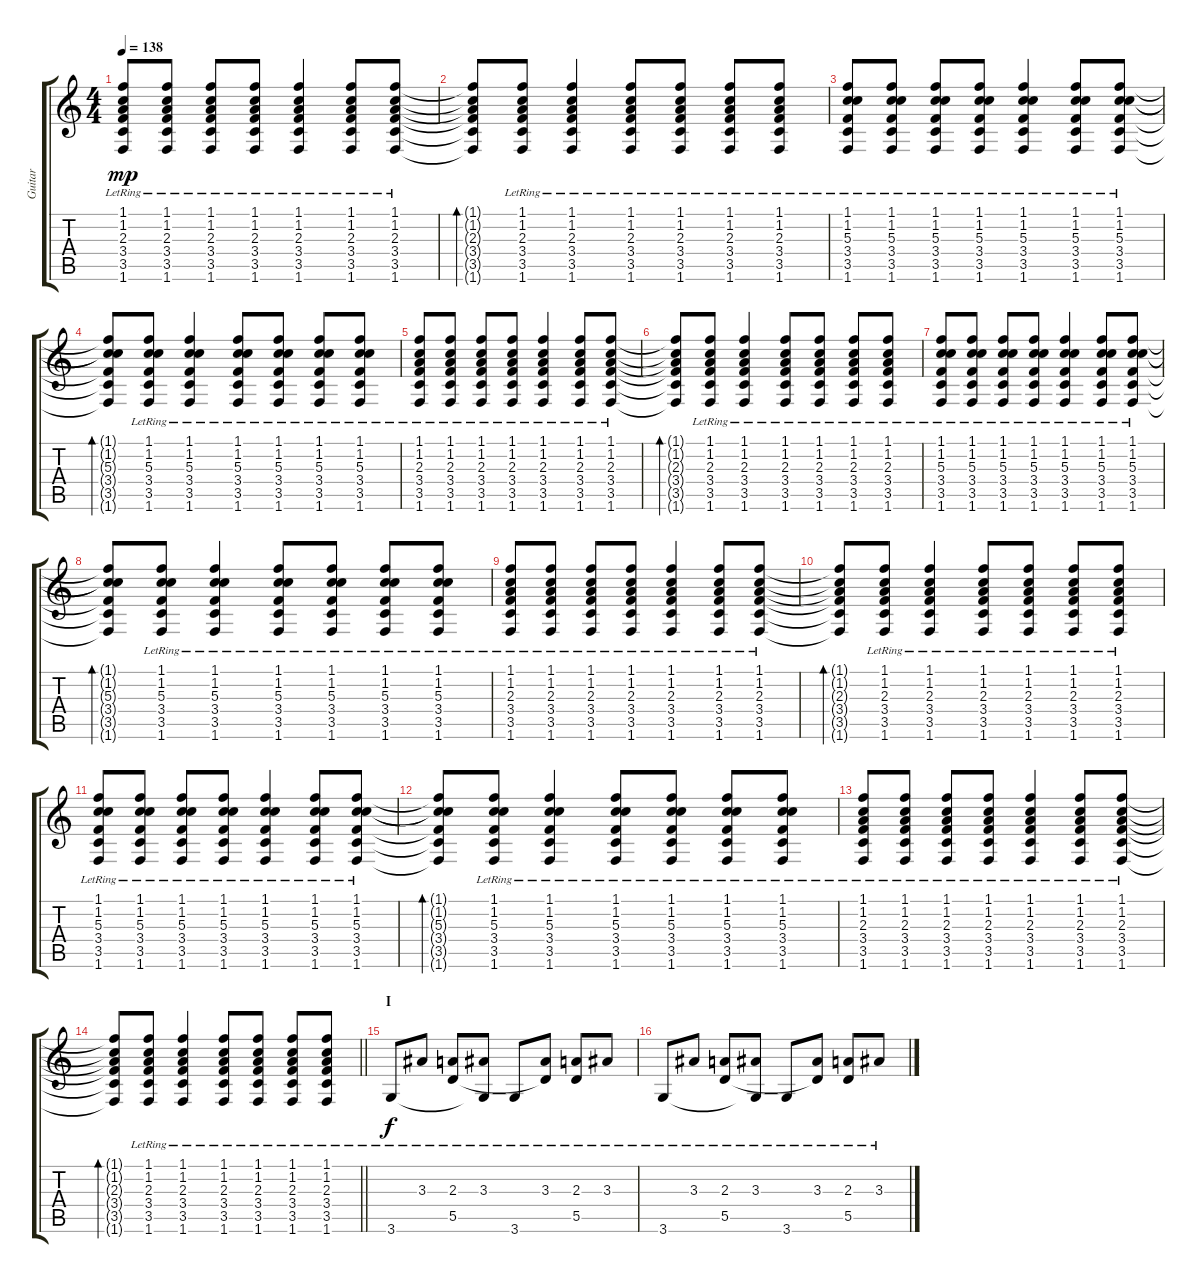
\track ("Guitar" "Guitar") {instrument acousticguitarsteel}
\staff {score tabs}
\tuning (E4 B3 G3 D3 A2 E2) {hide}
\ts (4 4)
\tempo 138
\clef g2
\ks c
(1.1{lr} 1.2{lr} 2.3{lr} 3.4{lr} 3.5{lr} 1.6{lr}).8{dy mp} (1.1{lr} 1.2{lr} 2.3{lr} 3.4{lr} 3.5{lr} 1.6{lr}).8 (1.1{lr} 1.2{lr} 2.3{lr} 3.4{lr} 3.5{lr} 1.6{lr}).8 (1.1{lr} 1.2{lr} 2.3{lr} 3.4{lr} 3.5{lr} 1.6{lr}).8 (1.1{lr} 1.2{lr} 2.3{lr} 3.4{lr} 3.5{lr} 1.6{lr}).4 (1.1{lr} 1.2{lr} 2.3{lr} 3.4{lr} 3.5{lr} 1.6{lr}).8 (1.1{lr} 1.2{lr} 2.3{lr} 3.4{lr} 3.5{lr} 1.6{lr}).8 |
(1.1{t} 1.2{t} 2.3{t} 3.4{t} 3.5{t} 1.6{t}).8{bd 120} (1.1{lr} 1.2{lr} 2.3{lr} 3.4{lr} 3.5{lr} 1.6{lr}).8 (1.1{lr} 1.2{lr} 2.3{lr} 3.4{lr} 3.5{lr} 1.6{lr}).4 (1.1{lr} 1.2{lr} 2.3{lr} 3.4{lr} 3.5{lr} 1.6{lr}).8 (1.1{lr} 1.2{lr} 2.3{lr} 3.4{lr} 3.5{lr} 1.6{lr}).8 (1.1{lr} 1.2{lr} 2.3{lr} 3.4{lr} 3.5{lr} 1.6{lr}).8 (1.1{lr} 1.2{lr} 2.3{lr} 3.4{lr} 3.5{lr} 1.6{lr}).8 |
(1.1{lr} 1.2{lr} 5.3{lr} 3.4{lr} 3.5{lr} 1.6{lr}).8 (1.1{lr} 1.2{lr} 5.3{lr} 3.4{lr} 3.5{lr} 1.6{lr}).8 (1.1{lr} 1.2{lr} 5.3{lr} 3.4{lr} 3.5{lr} 1.6{lr}).8 (1.1{lr} 1.2{lr} 5.3{lr} 3.4{lr} 3.5{lr} 1.6{lr}).8 (1.1{lr} 1.2{lr} 5.3{lr} 3.4{lr} 3.5{lr} 1.6{lr}).4 (1.1{lr} 1.2{lr} 5.3{lr} 3.4{lr} 3.5{lr} 1.6{lr}).8 (1.1{lr} 1.2{lr} 5.3{lr} 3.4{lr} 3.5{lr} 1.6{lr}).8 |
(1.1{t} 1.2{t} 5.3{t} 3.4{t} 3.5{t} 1.6{t}).8{bd 120} (1.1{lr} 1.2{lr} 5.3{lr} 3.4{lr} 3.5{lr} 1.6{lr}).8 (1.1{lr} 1.2{lr} 5.3{lr} 3.4{lr} 3.5{lr} 1.6{lr}).4 (1.1{lr} 1.2{lr} 5.3{lr} 3.4{lr} 3.5{lr} 1.6{lr}).8 (1.1{lr} 1.2{lr} 5.3{lr} 3.4{lr} 3.5{lr} 1.6{lr}).8 (1.1{lr} 1.2{lr} 5.3{lr} 3.4{lr} 3.5{lr} 1.6{lr}).8 (1.1{lr} 1.2{lr} 5.3{lr} 3.4{lr} 3.5{lr} 1.6{lr}).8 |
(1.1{lr} 1.2{lr} 2.3{lr} 3.4{lr} 3.5{lr} 1.6{lr}).8 (1.1{lr} 1.2{lr} 2.3{lr} 3.4{lr} 3.5{lr} 1.6{lr}).8 (1.1{lr} 1.2{lr} 2.3{lr} 3.4{lr} 3.5{lr} 1.6{lr}).8 (1.1{lr} 1.2{lr} 2.3{lr} 3.4{lr} 3.5{lr} 1.6{lr}).8 (1.1{lr} 1.2{lr} 2.3{lr} 3.4{lr} 3.5{lr} 1.6{lr}).4 (1.1{lr} 1.2{lr} 2.3{lr} 3.4{lr} 3.5{lr} 1.6{lr}).8 (1.1{lr} 1.2{lr} 2.3{lr} 3.4{lr} 3.5{lr} 1.6{lr}).8 |
(1.1{t} 1.2{t} 2.3{t} 3.4{t} 3.5{t} 1.6{t}).8{bd 120} (1.1{lr} 1.2{lr} 2.3{lr} 3.4{lr} 3.5{lr} 1.6{lr}).8 (1.1{lr} 1.2{lr} 2.3{lr} 3.4{lr} 3.5{lr} 1.6{lr}).4 (1.1{lr} 1.2{lr} 2.3{lr} 3.4{lr} 3.5{lr} 1.6{lr}).8 (1.1{lr} 1.2{lr} 2.3{lr} 3.4{lr} 3.5{lr} 1.6{lr}).8 (1.1{lr} 1.2{lr} 2.3{lr} 3.4{lr} 3.5{lr} 1.6{lr}).8 (1.1{lr} 1.2{lr} 2.3{lr} 3.4{lr} 3.5{lr} 1.6{lr}).8 |
(1.1{lr} 1.2{lr} 5.3{lr} 3.4{lr} 3.5{lr} 1.6{lr}).8 (1.1{lr} 1.2{lr} 5.3{lr} 3.4{lr} 3.5{lr} 1.6{lr}).8 (1.1{lr} 1.2{lr} 5.3{lr} 3.4{lr} 3.5{lr} 1.6{lr}).8 (1.1{lr} 1.2{lr} 5.3{lr} 3.4{lr} 3.5{lr} 1.6{lr}).8 (1.1{lr} 1.2{lr} 5.3{lr} 3.4{lr} 3.5{lr} 1.6{lr}).4 (1.1{lr} 1.2{lr} 5.3{lr} 3.4{lr} 3.5{lr} 1.6{lr}).8 (1.1{lr} 1.2{lr} 5.3{lr} 3.4{lr} 3.5{lr} 1.6{lr}).8 |
(1.1{t} 1.2{t} 5.3{t} 3.4{t} 3.5{t} 1.6{t}).8{bd 120} (1.1{lr} 1.2{lr} 5.3{lr} 3.4{lr} 3.5{lr} 1.6{lr}).8 (1.1{lr} 1.2{lr} 5.3{lr} 3.4{lr} 3.5{lr} 1.6{lr}).4 (1.1{lr} 1.2{lr} 5.3{lr} 3.4{lr} 3.5{lr} 1.6{lr}).8 (1.1{lr} 1.2{lr} 5.3{lr} 3.4{lr} 3.5{lr} 1.6{lr}).8 (1.1{lr} 1.2{lr} 5.3{lr} 3.4{lr} 3.5{lr} 1.6{lr}).8 (1.1{lr} 1.2{lr} 5.3{lr} 3.4{lr} 3.5{lr} 1.6{lr}).8 |
(1.1{lr} 1.2{lr} 2.3{lr} 3.4{lr} 3.5{lr} 1.6{lr}).8 (1.1{lr} 1.2{lr} 2.3{lr} 3.4{lr} 3.5{lr} 1.6{lr}).8 (1.1{lr} 1.2{lr} 2.3{lr} 3.4{lr} 3.5{lr} 1.6{lr}).8 (1.1{lr} 1.2{lr} 2.3{lr} 3.4{lr} 3.5{lr} 1.6{lr}).8 (1.1{lr} 1.2{lr} 2.3{lr} 3.4{lr} 3.5{lr} 1.6{lr}).4 (1.1{lr} 1.2{lr} 2.3{lr} 3.4{lr} 3.5{lr} 1.6{lr}).8 (1.1{lr} 1.2{lr} 2.3{lr} 3.4{lr} 3.5{lr} 1.6{lr}).8 |
(1.1{t} 1.2{t} 2.3{t} 3.4{t} 3.5{t} 1.6{t}).8{bd 120} (1.1{lr} 1.2{lr} 2.3{lr} 3.4{lr} 3.5{lr} 1.6{lr}).8 (1.1{lr} 1.2{lr} 2.3{lr} 3.4{lr} 3.5{lr} 1.6{lr}).4 (1.1{lr} 1.2{lr} 2.3{lr} 3.4{lr} 3.5{lr} 1.6{lr}).8 (1.1{lr} 1.2{lr} 2.3{lr} 3.4{lr} 3.5{lr} 1.6{lr}).8 (1.1{lr} 1.2{lr} 2.3{lr} 3.4{lr} 3.5{lr} 1.6{lr}).8 (1.1{lr} 1.2{lr} 2.3{lr} 3.4{lr} 3.5{lr} 1.6{lr}).8 |
(1.1{lr} 1.2{lr} 5.3{lr} 3.4{lr} 3.5{lr} 1.6{lr}).8 (1.1{lr} 1.2{lr} 5.3{lr} 3.4{lr} 3.5{lr} 1.6{lr}).8 (1.1{lr} 1.2{lr} 5.3{lr} 3.4{lr} 3.5{lr} 1.6{lr}).8 (1.1{lr} 1.2{lr} 5.3{lr} 3.4{lr} 3.5{lr} 1.6{lr}).8 (1.1{lr} 1.2{lr} 5.3{lr} 3.4{lr} 3.5{lr} 1.6{lr}).4 (1.1{lr} 1.2{lr} 5.3{lr} 3.4{lr} 3.5{lr} 1.6{lr}).8 (1.1{lr} 1.2{lr} 5.3{lr} 3.4{lr} 3.5{lr} 1.6{lr}).8 |
(1.1{t} 1.2{t} 5.3{t} 3.4{t} 3.5{t} 1.6{t}).8{bd 120} (1.1{lr} 1.2{lr} 5.3{lr} 3.4{lr} 3.5{lr} 1.6{lr}).8 (1.1{lr} 1.2{lr} 5.3{lr} 3.4{lr} 3.5{lr} 1.6{lr}).4 (1.1{lr} 1.2{lr} 5.3{lr} 3.4{lr} 3.5{lr} 1.6{lr}).8 (1.1{lr} 1.2{lr} 5.3{lr} 3.4{lr} 3.5{lr} 1.6{lr}).8 (1.1{lr} 1.2{lr} 5.3{lr} 3.4{lr} 3.5{lr} 1.6{lr}).8 (1.1{lr} 1.2{lr} 5.3{lr} 3.4{lr} 3.5{lr} 1.6{lr}).8 |
(1.1{lr} 1.2{lr} 2.3{lr} 3.4{lr} 3.5{lr} 1.6{lr}).8 (1.1{lr} 1.2{lr} 2.3{lr} 3.4{lr} 3.5{lr} 1.6{lr}).8 (1.1{lr} 1.2{lr} 2.3{lr} 3.4{lr} 3.5{lr} 1.6{lr}).8 (1.1{lr} 1.2{lr} 2.3{lr} 3.4{lr} 3.5{lr} 1.6{lr}).8 (1.1{lr} 1.2{lr} 2.3{lr} 3.4{lr} 3.5{lr} 1.6{lr}).4 (1.1{lr} 1.2{lr} 2.3{lr} 3.4{lr} 3.5{lr} 1.6{lr}).8 (1.1{lr} 1.2{lr} 2.3{lr} 3.4{lr} 3.5{lr} 1.6{lr}).8 |
\barLineRight lightlight
(1.1{t} 1.2{t} 2.3{t} 3.4{t} 3.5{t} 1.6{t}).8{bd 120} (1.1{lr} 1.2{lr} 2.3{lr} 3.4{lr} 3.5{lr} 1.6{lr}).8 (1.1{lr} 1.2{lr} 2.3{lr} 3.4{lr} 3.5{lr} 1.6{lr}).4 (1.1{lr} 1.2{lr} 2.3{lr} 3.4{lr} 3.5{lr} 1.6{lr}).8 (1.1{lr} 1.2{lr} 2.3{lr} 3.4{lr} 3.5{lr} 1.6{lr}).8 (1.1{lr} 1.2{lr} 2.3{lr} 3.4{lr} 3.5{lr} 1.6{lr}).8 (1.1{lr} 1.2{lr} 2.3{lr} 3.4{lr} 3.5{lr} 1.6{lr}).8 |
\section ("" "I")
3.6{lr}.8{dy f} 3.3{lr}.8 (2.3{lr} 5.5{lr}).8 (3.3{lr} 3.6{t}).8 3.6{lr}.8 (3.3{lr} 5.5{t}).8 (2.3 5.5{lr}).8 3.3{lr}.8 |
3.6{lr}.8 3.3{lr}.8 (2.3{lr} 5.5{lr}).8 (3.3{lr} 3.6{t}).8 3.6{lr}.8 (3.3{lr} 5.5{t}).8 (2.3 5.5{lr}).8 3.3{lr}.8
